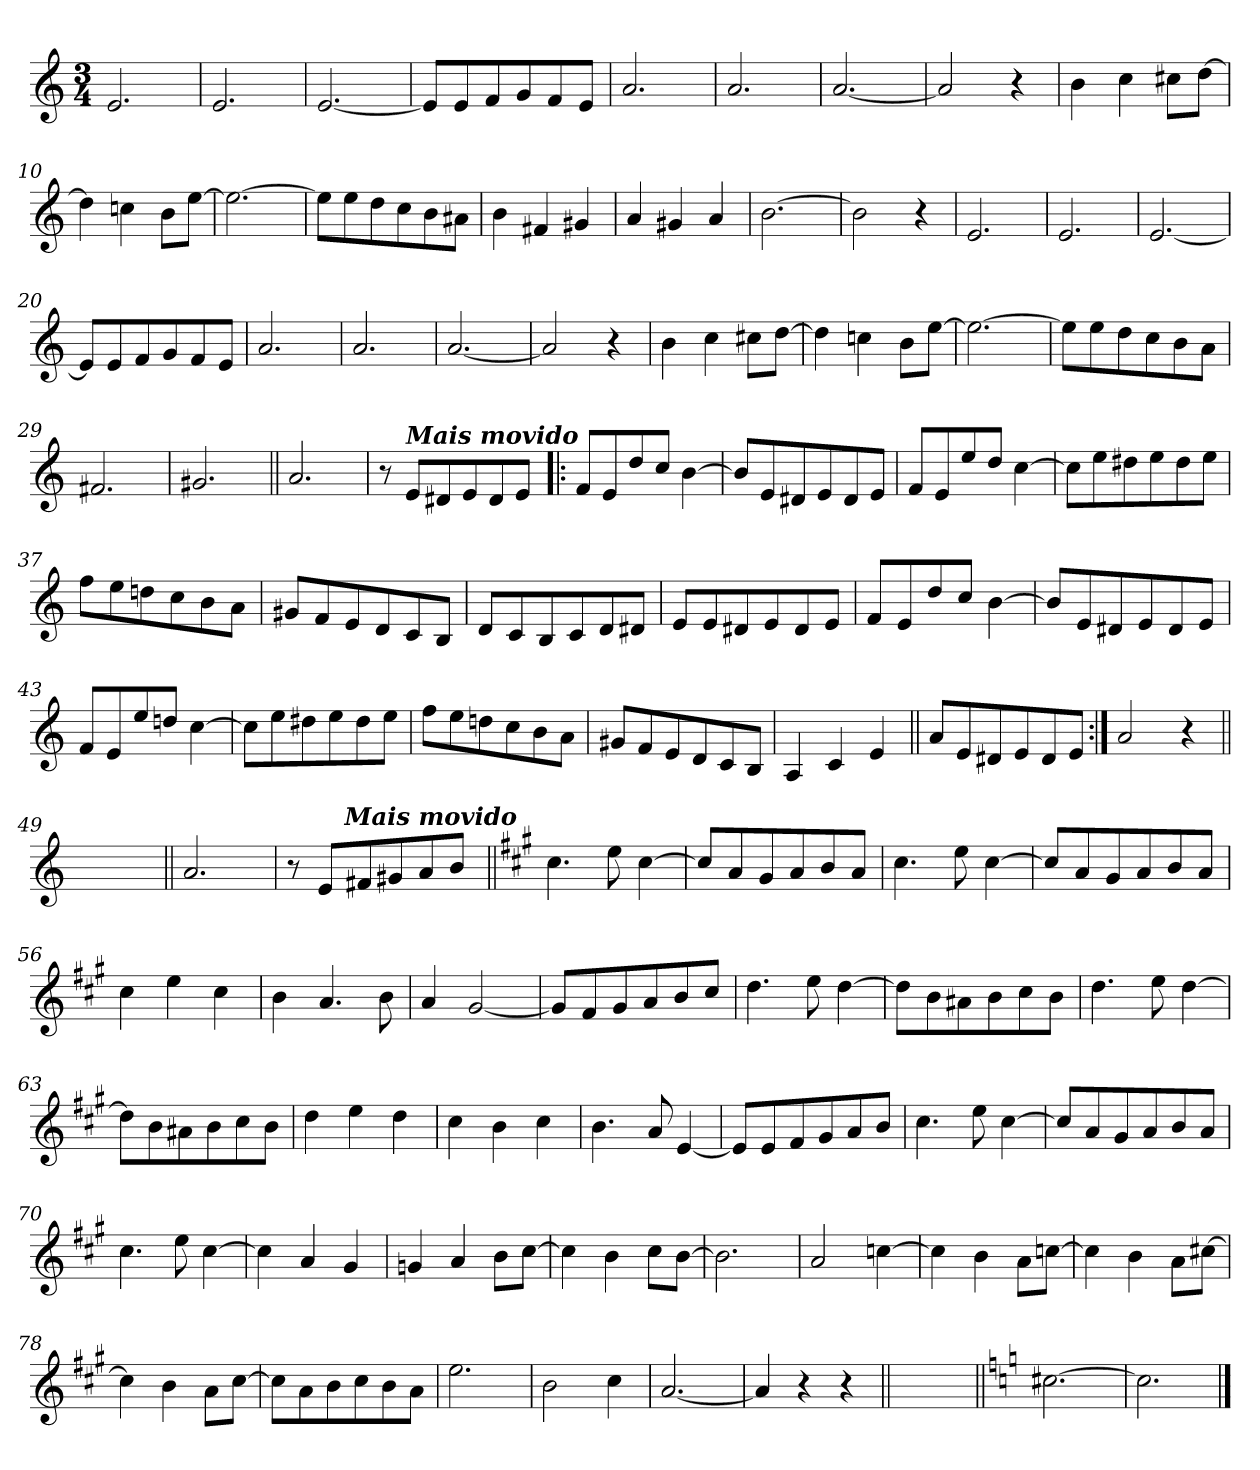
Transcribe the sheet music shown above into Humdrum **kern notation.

**kern
*part1
*staff1
*clefG2
*k[]
*C:
*M3/4
=1
2.e/
=2
2.e/
=3
[2.e/
=4
8e/L]
8e/
8f/
8g/
8f/
8e/J
=5
2.a/
=6
2.a/
!!LO:LB:g=z
=7
[2.a/
=8
2a/]
4r
=9
4b\
4cc\
8cc#X\L
[8dd\J
=10
4dd\]
4ccn\
8b\L
[8ee\J
=11
2.ee\_
=12
8ee\L]
8ee\
8dd\
8cc\
8b\
8a#X\J
!!LO:LB:g=z
=13
4b\
4f#X/
4g#X/
=14
4a/
4g#X/
4a/
=15
[2.b\
=16
2b\]
4r
=17
2.e/
=18
2.e/
!!LO:LB:g=z
=19
[2.e/
=20
8e/L]
8e/
8f/
8g/
8f/
8e/J
=21
2.a/
=22
2.a/
=23
[2.a/
=24
2a/]
4r
!!LO:LB:g=z
=25
4b\
4cc\
8cc#X\L
[8dd\J
=26
4dd\]
4ccn\
8b\L
[8ee\J
=27
2.ee\_
=28
8ee\L]
8ee\
8dd\
8cc\
8b\
8a\J
=29
2.f#X/
=30
2.g#X/
!!LO:LB:g=z
=31||
2.a/
=32
8r
!LO:TX:a:Bi:t=Mais movido
8e/L
8d#X/
8e/
8d#/
8e/J
=33!|:
8f/L
8e/
8dd/
8cc/J
[4b\
=34
8b/L]
8e/
8d#X/
8e/
8d#/
8e/J
=35
8f/L
8e/
8ee/
8dd/J
[4cc\
!!LO:LB:g=z
=36
8cc\L]
8ee\
8dd#X\
8ee\
8dd#\
8ee\J
=37
8ff\L
8ee\
8ddn\
8cc\
8b\
8a\J
=38
8g#X/L
8f/
8e/
8d/
8c/
8B/J
=39
8d/L
8c/
8B/
8c/
8d/
8d#X/J
=40
8e/L
8e/
8d#X/
8e/
8d#/
8e/J
!!LO:LB:g=z
=41
8f/L
8e/
8dd/
8cc/J
[4b\
=42
8b/L]
8e/
8d#X/
8e/
8d#/
8e/J
=43
8f/L
8e/
8ee/
8ddn/J
[4cc\
=44
8cc\L]
8ee\
8dd#X\
8ee\
8dd#\
8ee\J
=45
8ff\L
8ee\
8ddn\
8cc\
8b\
8a\J
!!LO:LB:g=z
=46
8g#X/L
8f/
8e/
8d/
8c/
8B/J
=47
4A/
4c/
4e/
=48||
8a/L
8e/
8d#X/
8e/
8d#/
8e/J
=49:|!
2a/
4r
=49X1||
*stria0
2.ryy
!!LO:PB:g=z
=50||
*stria5
2.a/
=51
*^
8r	8..ryy
8e/L	.
!	!LO:TX:a:Bi:t=Mais movido
.	2ryy
8f#X/	.
8g#X/	.
8a/	.
8b/J	.
.	32ryy
*v	*v
=52||
*k[f#c#g#]
*A:
4.cc#\
8ee\
[4cc#\
=53
8cc#/L]
8a/
8g#/
8a/
8b/
8a/J
=54
4.cc#\
8ee\
[4cc#\
!!LO:LB:g=z
=55
8cc#/L]
8a/
8g#/
8a/
8b/
8a/J
=56
4cc#\
4ee\
4cc#\
=57
4b\
4.a/
8b\
=58
4a/
[2g#/
=59
8g#/L]
8f#/
8g#/
8a/
8b/
8cc#/J
!!LO:LB:g=z
=60
4.dd\
8ee\
[4dd\
=61
8dd\L]
8b\
8a#X\
8b\
8cc#\
8b\J
=62
4.dd\
8ee\
[4dd\
=63
8dd\L]
8b\
8a#X\
8b\
8cc#\
8b\J
=64
4dd\
4ee\
4dd\
!!LO:LB:g=z
=65
4cc#\
4b\
4cc#\
=66
4.b\
8a/
[4e/
=67
8e/L]
8e/
8f#/
8g#/
8a/
8b/J
=68
4.cc#\
8ee\
[4cc#\
=69
8cc#/L]
8a/
8g#/
8a/
8b/
8a/J
!!LO:LB:g=z
=70
4.cc#\
8ee\
[4cc#\
=71
4cc#\]
4a/
4g#/
=72
4gn/
4a/
8b\L
[8cc#\J
=73
4cc#\]
4b\
8cc#\L
[8b\J
=74
2.b\]
!!LO:LB:g=z
=75
2a/
[4ccn\
=76
4cc\]
4b\
8a\L
[8ccn\J
=77
4cc\]
4b\
8a\L
[8cc#X\J
=78
4cc#\]
4b\
8a\L
[8cc#\J
=79
8cc#\L]
8a\
8b\
8cc#\
8b\
8a\J
=80
2.ee\
!!LO:LB:g=z
=81
2b\
4cc#\
=82
[2.a/
=83
4a/]
4r
4r
=84||
*stria0
2.ryy
=85||
*stria5
*k[]
*C:
[2.cc#X\
=86
2.cc#\]
==
*-
